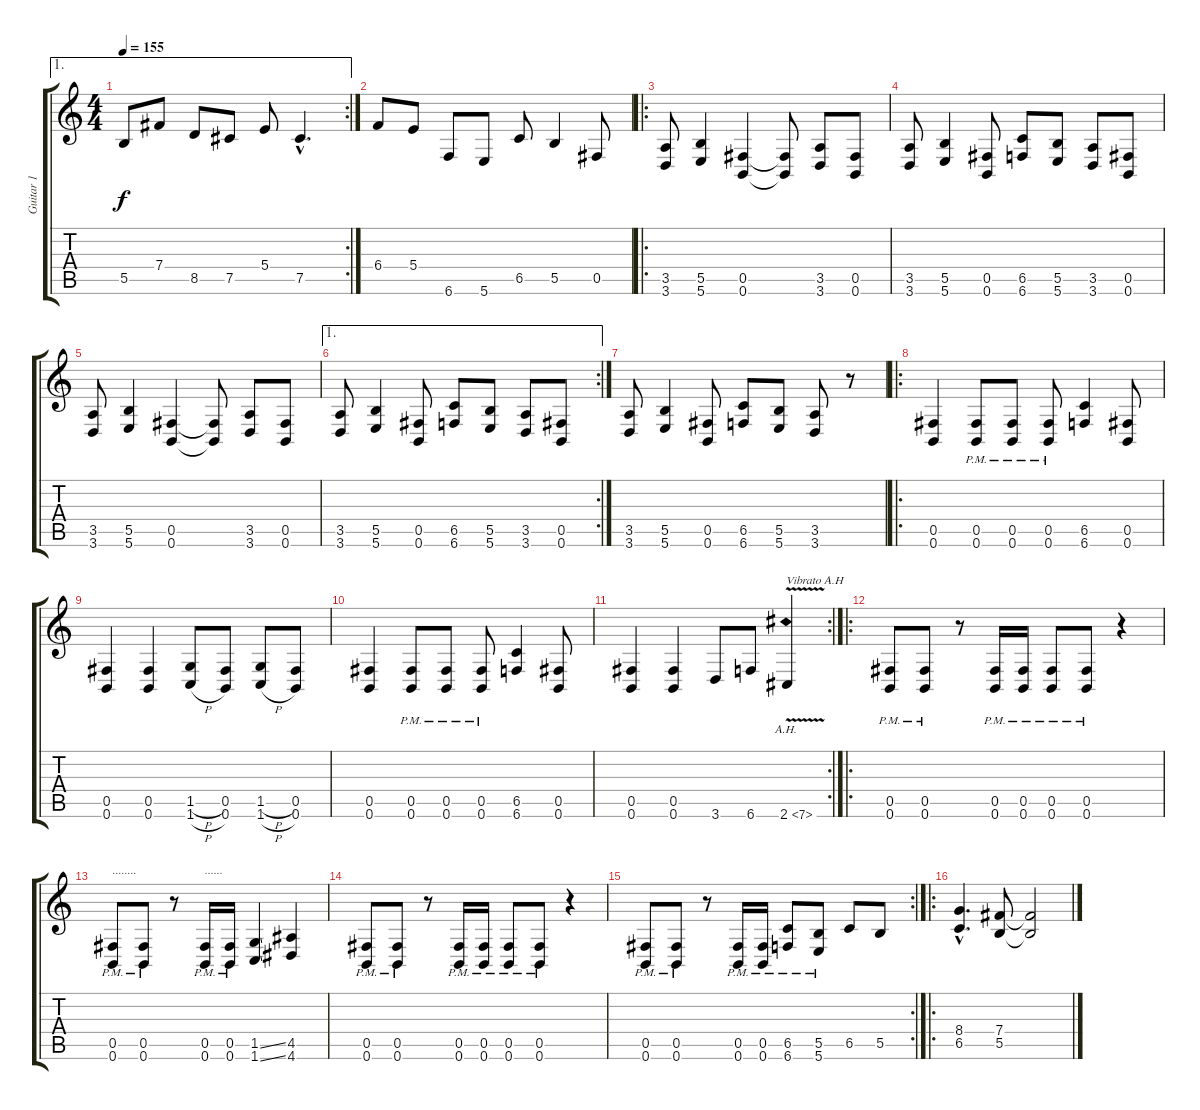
\track ("Guitar 1" "Guitar 1") {instrument distortionguitar}
\staff {score tabs}
\tuning (Db4 A3 E3 B2 Gb2 B1) {hide}
\ae 1
\rc 2
\ts (4 4)
\tempo 155
\clef g2
\ks c
5.5.8{dy f} 7.4.8 8.5.8 7.5.8 5.4.8 7.5{hac}.4{d} |
6.4.8 5.4.8 6.6.8 5.6.8 6.5.8 5.5.4 0.5.8 |
\ro
(3.5 3.6).8 (5.5 5.6).4 (0.5 0.6).4 (0.5{t} 0.6{t}).8 (3.5 3.6).8 (0.5 0.6).8 |
(3.5 3.6).8 (5.5 5.6).4 (0.5 0.6).8 (6.5 6.6).8 (5.5 5.6).8 (3.5 3.6).8 (0.5 0.6).8 |
(3.5 3.6).8 (5.5 5.6).4 (0.5 0.6).4 (0.5{t} 0.6{t}).8 (3.5 3.6).8 (0.5 0.6).8 |
\ae 1
\rc 2
(3.5 3.6).8 (5.5 5.6).4 (0.5 0.6).8 (6.5 6.6).8 (5.5 5.6).8 (3.5 3.6).8 (0.5 0.6).8 |
(3.5 3.6).8 (5.5 5.6).4 (0.5 0.6).8 (6.5 6.6).8 (5.5 5.6).8 (3.5 3.6).8 r.8 |
\ro
(0.5 0.6).4 (0.5 0.6{pm}).8 (0.5 0.6{pm}).8 (0.5 0.6{pm}).8 (6.5 6.6).4 (0.5 0.6).8 |
(0.5 0.6).4 (0.5 0.6).4 (1.5{h} 1.6{h}).8 (0.5 0.6).8 (1.5{h} 1.6{h}).8 (0.5 0.6).8 |
(0.5 0.6).4 (0.5 0.6{pm}).8 (0.5 0.6{pm}).8 (0.5 0.6{pm}).8 (6.5 6.6).4 (0.5 0.6).8 |
\rc 2
(0.5 0.6).4 (0.5 0.6).4 3.6.8 6.6.8 2.6{ah 5 v}.4{txt "Vibrato A.H"} |
\ro
(0.5 0.6{pm}).8 (0.5 0.6{pm}).8 r.8 (0.5 0.6{pm}).16 (0.5 0.6{pm}).16 (0.5 0.6{pm}).8 (0.5 0.6{pm}).8 r.4 |
(0.5 0.6{pm}).8{txt "........"} (0.5 0.6{pm}).8 r.8 (0.5 0.6{pm}).16{txt "......"} (0.5 0.6{pm}).16 (1.5{ss} 1.6{ss}).4 (4.5 4.6).4 |
(0.5 0.6{pm}).8 (0.5 0.6{pm}).8 r.8 (0.5 0.6{pm}).16 (0.5 0.6{pm}).16 (0.5 0.6{pm}).8 (0.5 0.6{pm}).8 r.4 |
\rc 2
(0.5 0.6{pm}).8 (0.5 0.6{pm}).8 r.8 (0.5 0.6{pm}).16 (0.5 0.6{pm}).16 (6.5 6.6{pm}).8 (5.5 5.6{pm}).8 6.5.8 5.5.8 |
\ro
(8.4{hac} 6.5{hac}).4{d} (7.4 5.5).8 (7.4{t} 5.5{t}).2
